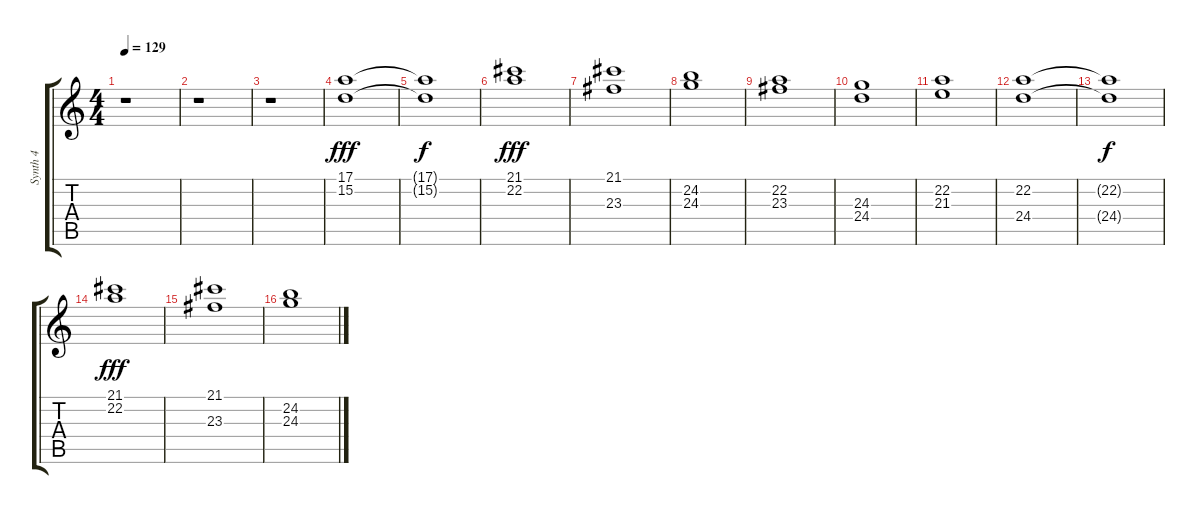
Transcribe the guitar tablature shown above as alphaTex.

\track ("Synth 4" "Synth 4") {instrument lead2sawtooth}
\staff {score tabs}
\tuning (E4 B3 G3 D3 A2 E2) {hide}
\ts (4 4)
\tempo 129
\clef g2
\ks c
r.1{dy fff} |
r.1 |
r.1 |
(17.1 15.2).1 |
(17.1{t} 15.2{t}).1{dy f} |
(21.1 22.2).1{dy fff} |
(21.1 23.3).1 |
(24.2 24.3).1 |
(22.2 23.3).1 |
(24.3 24.4).1 |
(22.2 21.3).1 |
(22.2 24.4).1 |
(22.2{t} 24.4{t}).1{dy f} |
(21.1 22.2).1{dy fff} |
(21.1 23.3).1 |
(24.2 24.3).1
